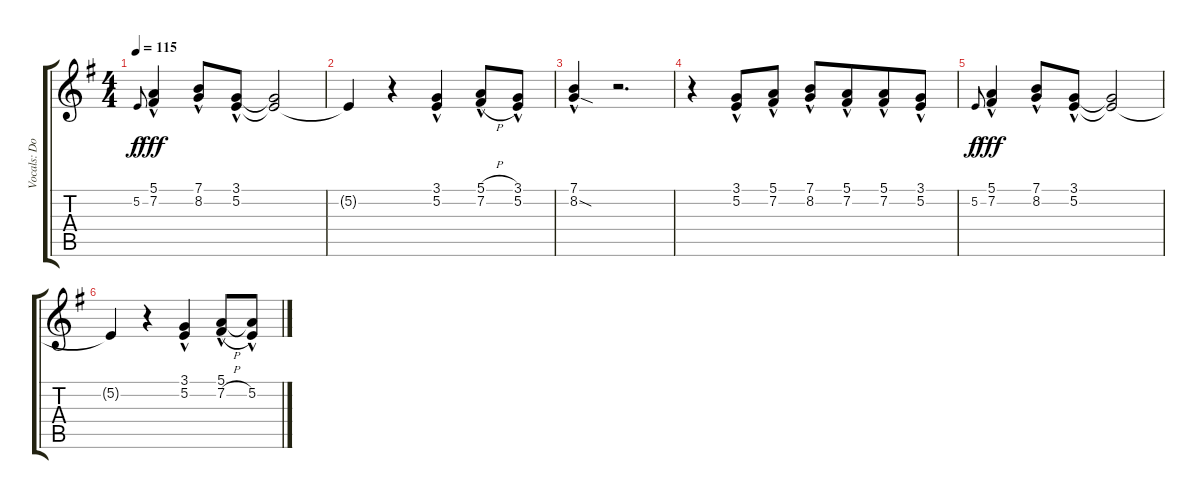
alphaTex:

\track ("Vocals: Don" "Vocals: Do") {instrument lead2sawtooth}
\staff {score tabs}
\tuning (E4 B3 G3 D3 A2 E2) {hide}
\ts (4 4)
\tempo 115
\clef g2
\ks g
5.2.8{gr onbeat dy f} (5.1{hac} 7.2{hac}).4{dy fff} (7.1{hac} 8.2{hac}).8 (3.1{hac} 5.2{hac}).8 (3.1{t} 5.2{t}).2 |
5.2{t}.4 r.4 (3.1{hac} 5.2{hac}).4 (5.1{h hac} 7.2{h hac}).8 (3.1{hac} 5.2{hac}).8 |
(7.1{hac} 8.2{sod hac}).4{volume 0} r.2{d} |
r.4 (3.1{hac} 5.2{hac}).8 (5.1{hac} 7.2{hac}).8 (7.1{hac} 8.2{hac}).8 (5.1{hac} 7.2{hac}).8{beam merge} (5.1{hac} 7.2{hac}).8 (3.1{hac} 5.2{hac}).8 |
5.2.8{gr onbeat dy f} (5.1{hac} 7.2{hac}).4{dy fff} (7.1{hac} 8.2{hac}).8 (3.1{hac} 5.2{hac}).8 (3.1{t} 5.2{t}).2 |
5.2{t}.4 r.4 (3.1{hac} 5.2{hac}).4 (5.1{hac} 7.2{h hac}).8 (5.1{t} 5.2{hac}).8
